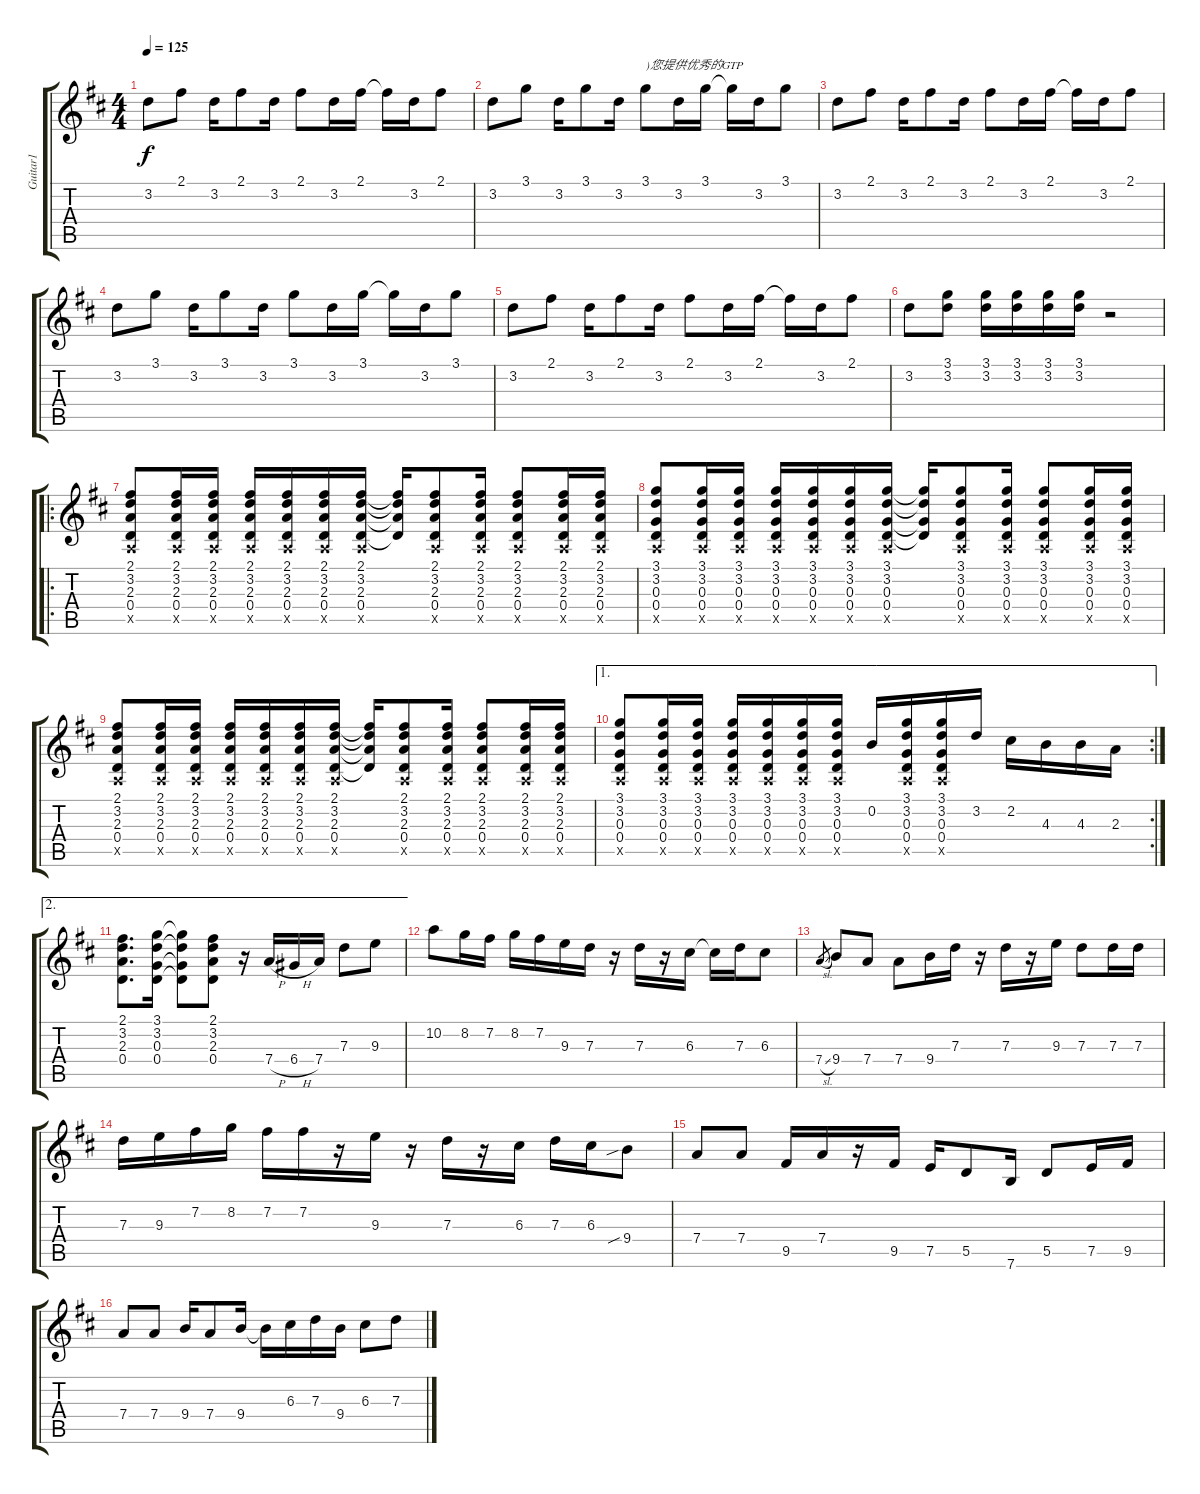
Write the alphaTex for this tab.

\track ("Guitar1" "Guitar1") {instrument acousticguitarsteel}
\staff {score tabs}
\tuning (E4 B3 G3 D3 A2 E2) {hide}
\ts (4 4)
\tempo 125
\clef g2
\ks d
3.2.8{dy f instrument acousticguitarsteel} 2.1.8 3.2.16 2.1.8 3.2.16 2.1.8 3.2.16 2.1.16 2.1{t}.16 3.2.16 2.1.8 |
3.2.8 3.1.8 3.2.16 3.1.8 3.2.16 3.1.8{txt ")您提供优秀的GTP"} 3.2.16 3.1.16 3.1{t}.16 3.2.16 3.1.8 |
3.2.8 2.1.8 3.2.16 2.1.8 3.2.16 2.1.8 3.2.16 2.1.16 2.1{t}.16 3.2.16 2.1.8 |
3.2.8 3.1.8 3.2.16 3.1.8 3.2.16 3.1.8 3.2.16 3.1.16 3.1{t}.16 3.2.16 3.1.8 |
3.2.8 2.1.8 3.2.16 2.1.8 3.2.16 2.1.8 3.2.16 2.1.16 2.1{t}.16 3.2.16 2.1.8 |
3.2.8 (3.1 3.2).8 (3.1 3.2).16 (3.1 3.2).16 (3.1 3.2).16 (3.1 3.2).16 r.2 |
\ro
(2.1 3.2 2.3 0.4 0.5{x}).8 (2.1 3.2 2.3 0.4 0.5{x}).16 (2.1 3.2 2.3 0.4 0.5{x}).16 (2.1 3.2 2.3 0.4 0.5{x}).16 (2.1 3.2 2.3 0.4 0.5{x}).16 (2.1 3.2 2.3 0.4 0.5{x}).16 (2.1 3.2 2.3 0.4 0.5{x}).16 (2.1{t} 3.2{t} 2.3{t} 0.4{t}).16 (2.1 3.2 2.3 0.4 0.5{x}).8 (2.1 3.2 2.3 0.4 0.5{x}).16 (2.1 3.2 2.3 0.4 0.5{x}).8 (2.1 3.2 2.3 0.4 0.5{x}).16 (2.1 3.2 2.3 0.4 0.5{x}).16 |
(3.1 3.2 0.3 0.4 0.5{x}).8 (3.1 3.2 0.3 0.4 0.5{x}).16 (3.1 3.2 0.3 0.4 0.5{x}).16 (3.1 3.2 0.3 0.4 0.5{x}).16 (3.1 3.2 0.3 0.4 0.5{x}).16 (3.1 3.2 0.3 0.4 0.5{x}).16 (3.1 3.2 0.3 0.4 0.5{x}).16 (3.1{t} 3.2{t} 0.3{t} 0.4{t}).16 (3.1 3.2 0.3 0.4 0.5{x}).8 (3.1 3.2 0.3 0.4 0.5{x}).16 (3.1 3.2 0.3 0.4 0.5{x}).8 (3.1 3.2 0.3 0.4 0.5{x}).16 (3.1 3.2 0.3 0.4 0.5{x}).16 |
(2.1 3.2 2.3 0.4 0.5{x}).8 (2.1 3.2 2.3 0.4 0.5{x}).16 (2.1 3.2 2.3 0.4 0.5{x}).16 (2.1 3.2 2.3 0.4 0.5{x}).16 (2.1 3.2 2.3 0.4 0.5{x}).16 (2.1 3.2 2.3 0.4 0.5{x}).16 (2.1 3.2 2.3 0.4 0.5{x}).16 (2.1{t} 3.2{t} 2.3{t} 0.4{t}).16 (2.1 3.2 2.3 0.4 0.5{x}).8 (2.1 3.2 2.3 0.4 0.5{x}).16 (2.1 3.2 2.3 0.4 0.5{x}).8 (2.1 3.2 2.3 0.4 0.5{x}).16 (2.1 3.2 2.3 0.4 0.5{x}).16 |
\ae 1
\rc 2
(3.1 3.2 0.3 0.4 0.5{x}).8 (3.1 3.2 0.3 0.4 0.5{x}).16 (3.1 3.2 0.3 0.4 0.5{x}).16 (3.1 3.2 0.3 0.4 0.5{x}).16 (3.1 3.2 0.3 0.4 0.5{x}).16 (3.1 3.2 0.3 0.4 0.5{x}).16 (3.1 3.2 0.3 0.4 0.5{x}).16 0.2.16 (3.1 3.2 0.3 0.4 0.5{x}).16 (3.1 3.2 0.3 0.4 0.5{x}).16 3.2.16 2.2.16 4.3.16 4.3.16 2.3.16 |
\ae 2
(2.1 3.2 2.3 0.4).8{d} (3.1 3.2 0.3 0.4).16 (3.1{t} 3.2{t} 0.3{t} 0.4{t}).8 (2.1 3.2 2.3 0.4).8 r.16 7.4{h}.16 6.4{h}.16 7.4.16 7.3.8 9.3.8 |
10.2.8 8.2.16 7.2.16 8.2.16 7.2.16 9.3.16 7.3.16 r.16 7.3.16 r.16 6.3.16 6.3{t}.16 7.3.16 6.3.8 |
7.4{sl}.8{gr} 9.4.8 7.4.8 7.4.8 9.4.16 7.3.16 r.16 7.3.16 r.16 9.3.16 7.3.8 7.3.16 7.3.16 |
7.3.16 9.3.16 7.2.16 8.2.16 7.2.16 7.2.16 r.16 9.3.16 r.16 7.3.16 r.16 6.3.16 7.3.16 6.3.16 9.4{sib}.8 |
7.4.8 7.4.8 9.5.16 7.4.16 r.16 9.5.16 7.5.16 5.5.8 7.6.16 5.5.8 7.5.16 9.5.16 |
7.4.8 7.4.8 9.4.16 7.4.8 9.4.16 9.4{t}.16 6.3.16 7.3.16 9.4.16 6.3.8 7.3.8
